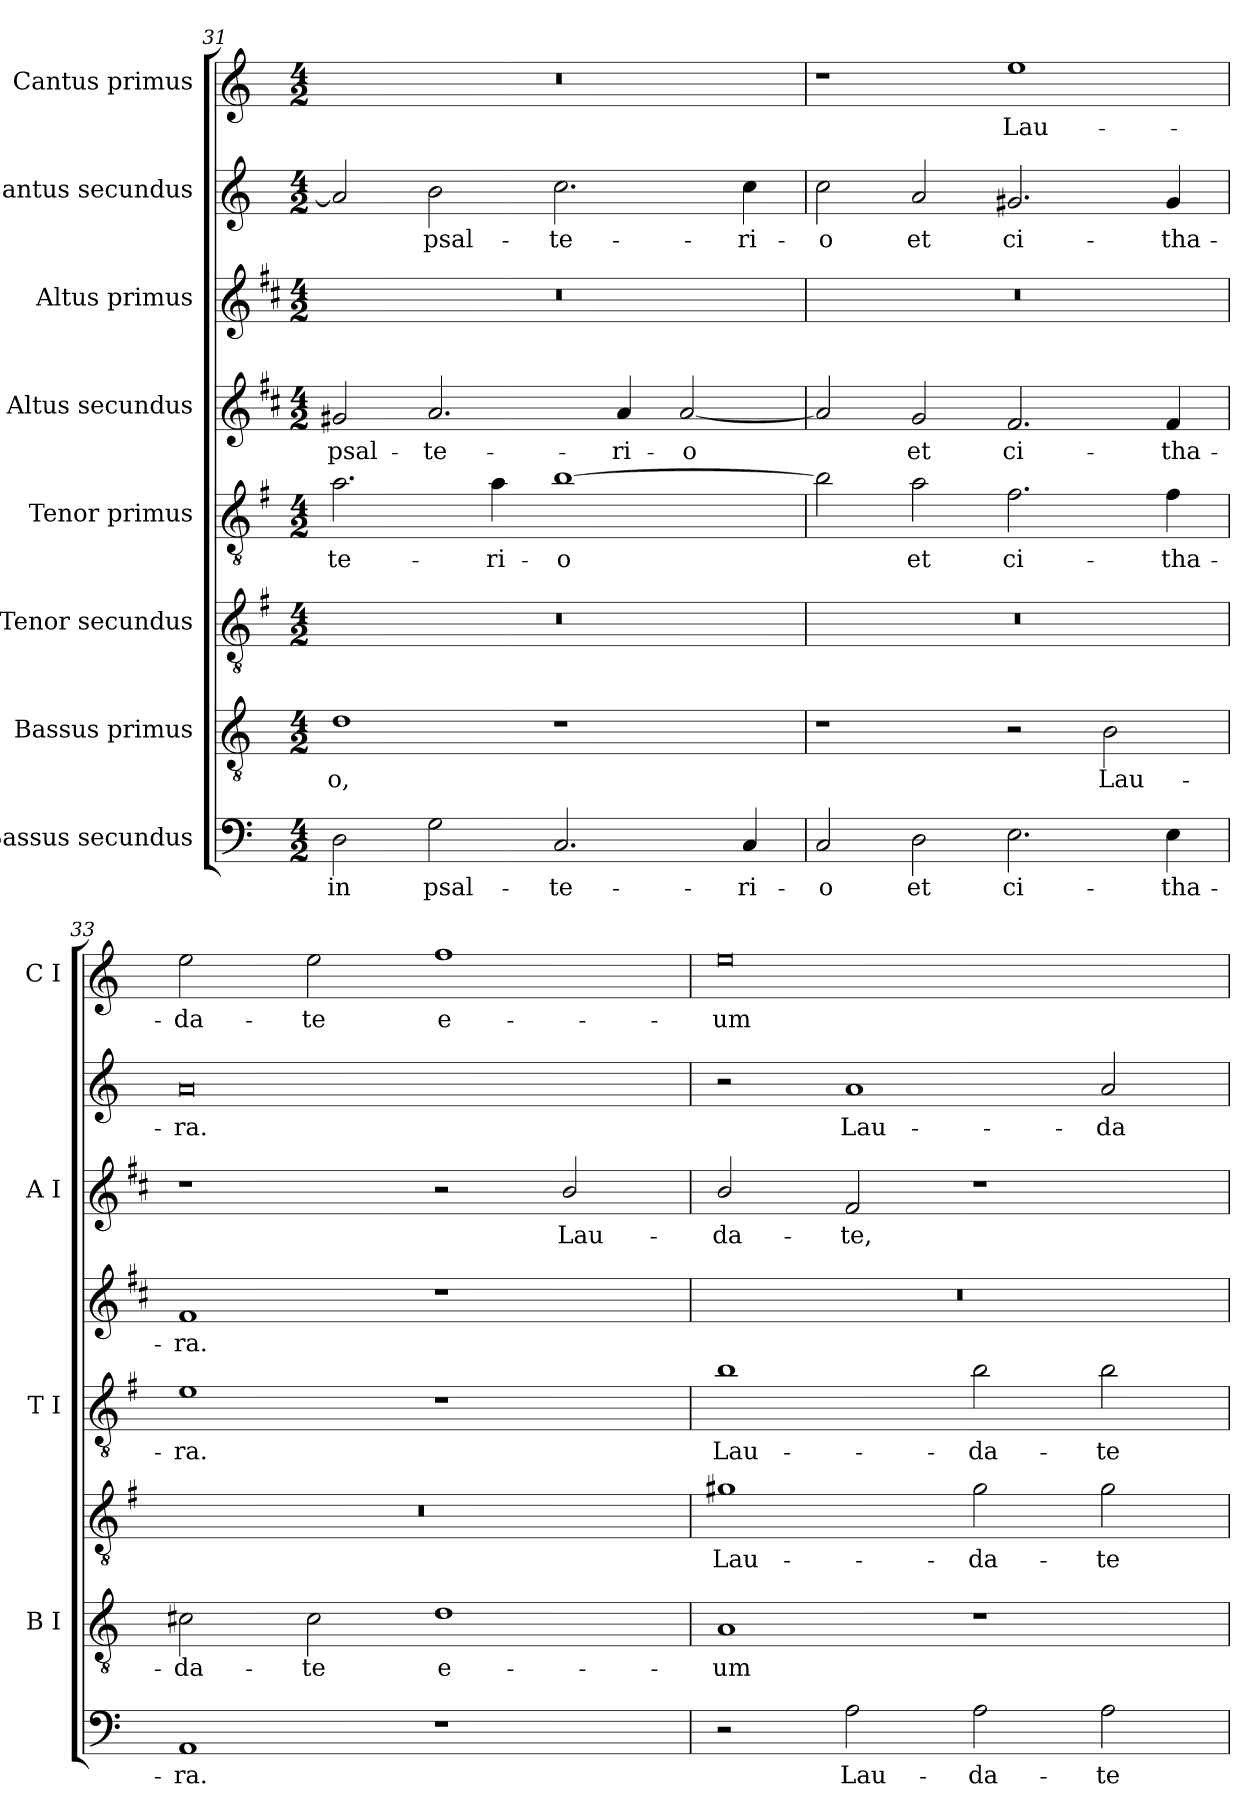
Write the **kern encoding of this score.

**kern	**text	**kern	**text	**kern	**text	**kern	**text	**kern	**text	**kern	**text	**kern	**text	**kern	**text
*part8	*part8	*part7	*part7	*part6	*part6	*part5	*part5	*part4	*part4	*part3	*part3	*part2	*part2	*part1	*part1
*staff8	*staff8	*staff7	*staff7	*staff6	*staff6	*staff5	*staff5	*staff4	*staff4	*staff3	*staff3	*staff2	*staff2	*staff1	*staff1
*I"Bassus secundus	*	*I"Bassus primus	*	*I"Tenor secundus	*	*I"Tenor primus	*	*I"Altus secundus	*	*I"Altus primus	*	*I"Cantus secundus	*	*I"Cantus primus	*
*	*	*I'B I	*	*	*	*I'T I	*	*	*	*I'A I	*	*	*	*I'C I	*
*clefF4	*	*clefGv2	*	*clefGv2	*	*clefGv2	*	*clefG2	*	*clefG2	*	*clefG2	*	*clefG2	*
*	*	*	*	*ITrd4c7	*	*ITrd4c7	*	*ITrd1c2	*	*ITrd1c2	*	*	*	*	*
*k[]	*	*k[]	*	*k[]	*	*k[]	*	*k[]	*	*k[]	*	*k[]	*	*k[]	*
*C:	*	*C:	*	*C:	*	*C:	*	*C:	*	*C:	*	*C:	*	*C:	*
*M4/2	*	*M4/2	*	*M4/2	*	*M4/2	*	*M4/2	*	*M4/2	*	*M4/2	*	*M4/2	*
=31	=31	=31	=31	=31	=31	=31	=31	=31	=31	=31	=31	=31	=31	=31	=31
!	!LO:LY:b	!	!LO:LY:b	!	!	!	!LO:LY:b	!	!LO:LY:b	!	!	!	!	!	!
2D\	in	1d	-o,	0r	.	2.d\	-te-	2f#X/	psal-	0r	.	2a/]	.	0r	.
!	!LO:LY:b	!	!	!	!	!	!	!	!LO:LY:b	!	!	!	!LO:LY:b	!	!
2G\	psal-	.	.	.	.	.	.	2.g/	-te-	.	.	2b\	psal-	.	.
!	!	!	!	!	!	!	!LO:LY:b	!	!	!	!	!	!	!	!
.	.	.	.	.	.	4d\	-ri-	.	.	.	.	.	.	.	.
!	!LO:LY:b	!	!	!	!	!	!LO:LY:b	!	!	!	!	!	!LO:LY:b	!	!
2.C/	-te-	1r	.	.	.	[1e	-o	.	.	.	.	2.cc\	-te-	.	.
!	!	!	!	!	!	!	!	!	!LO:LY:b	!	!	!	!	!	!
.	.	.	.	.	.	.	.	4g/	-ri-	.	.	.	.	.	.
!	!	!	!	!	!	!	!	!	!LO:LY:b	!	!	!	!	!	!
.	.	.	.	.	.	.	.	[2g/	-o	.	.	.	.	.	.
!	!LO:LY:b	!	!	!	!	!	!	!	!	!	!	!	!LO:LY:b	!	!
4C/	-ri-	.	.	.	.	.	.	.	.	.	.	4cc\	-ri-	.	.
=32	=32	=32	=32	=32	=32	=32	=32	=32	=32	=32	=32	=32	=32	=32	=32
!	!LO:LY:b	!	!	!	!	!	!	!	!	!	!	!	!LO:LY:b	!	!
2C/	-o	1r	.	0r	.	2e\]	.	2g/]	.	0r	.	2cc\	-o	1r	.
!	!LO:LY:b	!	!	!	!	!	!LO:LY:b	!	!LO:LY:b	!	!	!	!LO:LY:b	!	!
2D\	et	.	.	.	.	2d\	et	2f/	et	.	.	2a/	et	.	.
!	!LO:LY:b	!	!	!	!	!	!LO:LY:b	!	!LO:LY:b	!	!	!	!LO:LY:b	!	!LO:LY:b
2.E\	ci-	2r	.	.	.	2.B\	ci-	2.e/	ci-	.	.	2.g#X/	ci-	1ee	Lau-
!	!	!	!LO:LY:b	!	!	!	!	!	!	!	!	!	!	!	!
.	.	2B\	Lau-	.	.	.	.	.	.	.	.	.	.	.	.
!	!LO:LY:b	!	!	!	!	!	!LO:LY:b	!	!LO:LY:b	!	!	!	!LO:LY:b	!	!
4E\	-tha-	.	.	.	.	4B\	-tha-	4e/	-tha-	.	.	4g#/	-tha-	.	.
=33	=33	=33	=33	=33	=33	=33	=33	=33	=33	=33	=33	=33	=33	=33	=33
!	!LO:LY:b	!	!LO:LY:b	!	!	!	!LO:LY:b	!	!LO:LY:b	!	!	!	!LO:LY:b	!	!LO:LY:b
1AA	-ra.	2c#X\	-da-	0r	.	1A	-ra.	1e	-ra.	1r	.	0a	-ra.	2ee\	-da-
!	!	!	!LO:LY:b	!	!	!	!	!	!	!	!	!	!	!	!LO:LY:b
.	.	2c#\	-te	.	.	.	.	.	.	.	.	.	.	2ee\	-te
!	!	!	!LO:LY:b	!	!	!	!	!	!	!	!	!	!	!	!LO:LY:b
1r	.	1d	e-	.	.	1r	.	1r	.	2r	.	.	.	1ff	e-
!	!	!	!	!	!	!	!	!	!	!	!LO:LY:b	!	!	!	!
.	.	.	.	.	.	.	.	.	.	2a/	Lau-	.	.	.	.
=34	=34	=34	=34	=34	=34	=34	=34	=34	=34	=34	=34	=34	=34	=34	=34
!	!	!	!LO:LY:b	!	!LO:LY:b	!	!LO:LY:b	!	!	!	!LO:LY:b	!	!	!	!LO:LY:b
2r	.	1A	-um	1c#X	Lau-	1e	Lau-	0r	.	2a/	-da-	2r	.	0ee	-um
!	!LO:LY:b	!	!	!	!	!	!	!	!	!	!LO:LY:b	!	!LO:LY:b	!	!
2A\	Lau-	.	.	.	.	.	.	.	.	2e/	-te,	1a	Lau-	.	.
!	!LO:LY:b	!	!	!	!LO:LY:b	!	!LO:LY:b	!	!	!	!	!	!	!	!
2A\	-da-	1r	.	2c#\	-da-	2e\	-da-	.	.	1r	.	.	.	.	.
!	!LO:LY:b	!	!	!	!LO:LY:b	!	!LO:LY:b	!	!	!	!	!	!LO:LY:b	!	!
2A\	-te	.	.	2c#\	-te	2e\	-te	.	.	.	.	2a/	-da-	.	.
=	=	=	=	=	=	=	=	=	=	=	=	=	=	=	=
*-	*-	*-	*-	*-	*-	*-	*-	*-	*-	*-	*-	*-	*-	*-	*-
